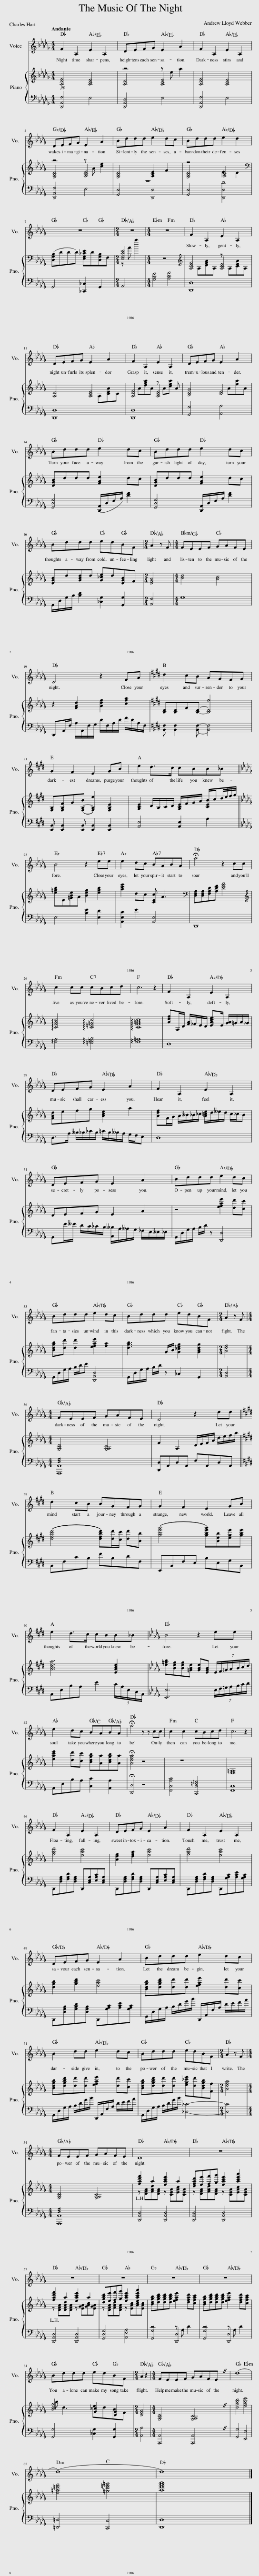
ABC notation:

X:1
%%score 1 { ( 2 4 5 ) | ( 3 6 ) }
L:1/8
Q:1/4=92
M:4/4
I:linebreak $
K:Db
V:1 treble
V:2 treble
V:4 treble
V:5 treble
V:3 bass
V:6 bass
V:1
 F2 A,2 E2 A,2 | DEFG E2 A2 | F2 A,2 E2 A,2 |$ DEFG E2 A2 | Bddd e2 dc | %5
 Bddd e2 d2 |$ z8 |[M:2/4] z4 |[M:4/4] z8 | F2 A,2 E2 A,2 |$ %10
 DEFG E2 A2 | F2 A,2 E2 A,2 | DEFG E2 A2 |$ Bddd e2 dc | Bddd e2 dc |$ %15
 Bddd edBF |[M:2/4] A2 z F |[M:4/4] FEEF GAFE |$ D4 z2 FA |[K:E] d2 cB AGFG |$ %20
 G2 F2 E2 GB | e2 d>c cBB_B ||$[K:Db] B4 z2 ee | e2 dc BABA | !fermata!a4 z2 cc |$ %25
 c2 cc cBcd | c6 z2 | F2 A,2 E2 A,2 |$ DEFG E2 A2 | F2 A,2 E2 A,2 |$ %30
 DEFG E2 A2 | Bddd e2 dc |$ Bddd e2 dc | Bddd edBF |[M:2/4] A2 z F |$ %35
[M:4/4] FEEF GAFE | D4 z2 dd ||$[K:E] d2 cB BGFG | G2 F2 E2 GB |$ e2 d>c cBB_B | %40
[K:Db] B4 z2 ee |$ e2 dc BABA | !fermata!a4 z z cc | c2 c2 cBcd | c6 z2 |$ %45
 F2 A,2 E2 A,2 | DEFG E2 A2 | F2 A,2 E2 A,2 |$ DEFG E2 A2 | Bddd e2 dc |$ %50
 B2 dd e2 dc | Bddd edBF |[M:2/4] A2 z F |$[M:4/4] FEEF GAFE | D8 | %55
 z8 |$ z8 | z8 | z8 | z8 |$ %60
 Bddd edBF |[M:2/4] A2 z2 |[M:4/4] FEEF GAFE | (d8 |$ (d8) | %65
 d8) |] %66
V:2
 [A,DF]4 [A,CE]4 | [A,D]4 [A,CE]4 | [A,DF]4 [A,CE]4 |$ [G,B,D]4 [A,CE]4 | [G,B,D]4 [A,CE]2 F2 | %5
 [G,B,D]4 [A,C]4 |$[K:bass] ([D,G,B,]D)DD [E,G,_CE]D[D,G,B,]F, |[M:2/4] [E,G,CE]4 |[M:4/4] z8 |[K:treble] [A,DF]4 [A,CE]4 |$ %10
 [A,D]4 [A,CE]4 | [A,DF]4 [A,CE]4 | [B,DG]4 [CE]4 |$ [DGB]ddd [FAe]2 dc | [DGB]ddd [FAe]2 dc |$ %15
 [DGB]d[GBd]d [G_ce]d[DGB]F |[M:2/4] [DFA]4 |[M:4/4] [Bd]4 [Ac]4 |$ z2 [FAd]2 [Adf]2 [cfa]2 |[K:E] [B,D][B,D]F([B,-D] [B,Df]4) |$ %20
 [G,B,][G,B,F]G((([G,B,B] [G,B,e]2))) [G,B,E]2 | [A,CE]2 D/B,/C/D/ [A,CE]/F/G/A/ [CEB]/c/d/4e/4f/4g/4 ||$[K:Db] [e=gb]E[=GBe]A [Beg]2 [egb]2 | [ac'e']2 dc [CEc] A3 |[K:bass] [D,F,A,][D,F,A,][F,A,D][A,DF] [DFA]4 |$ %25
[K:treble] !arpeggio![CFAc]4 !arpeggio![C=E=Gc]4 | !arpeggio![CF=Ac]8 | [Adf]A,/D/ [FA]/_F/E/D/ [EAce]>E [GA]/=G/A/_G/ |$ [FAd]efg [Ace]2 a2 | [Adf]F/G/ A/__B/_B/_c/ [A=ce]/d/__e/d/ c/_c/B |$ %30
 DEFG E2 A2 | z4 [efae']2 [dd'][cc'] |$ [Bdgb][dd'] [dd']2 [efae']2 [fa]2 | [dgb]3 G/B/ [G_ceg]2 [GBdg]2 |[M:2/4] [Adf]4 |$ %35
[M:4/4] [G,B,D]4 [G,A,C]4 | F2 A,2 D/E/F/A/ d/e/f/a/ ||$[K:E] ((([dfbd']4 [dfbd'])))[dd']/[cc']/ [dd'][Bb] | (([gbe'g']4 [gbe'g']))[Beb][ege'][gbe'] |$ [Acea]6 [EAce]2 | %40
[K:Db] [e=gb][Beg][Beg][=GBe] [GBe][EGB] (7:4:7E/F/=G/A/B/c/d/ |$ [eac'e']2 [dd'][cc'] [Bdgb][Aa][Bdgb][Aa] | !fermata![Adfa]4 z4 | z8 | [F,=A,]8 |$ %45
 [fad']4 [eac']4 | [Adf]2 [dfa]2 [eac']4 | [fad']4 [eac']4 |$ [dgb]2 [gbd']2 [eac']4 | [Bdgb][dgbd'][dd'][dd'] [efae']2 [dd'][cc'] |$ %50
 [Bdgb][dgbd'][dd'][dd'] [efae']2 [dd'][cc'] | [Bdgb][dgbd'][dd'][dd'] [eg_c'e'][dd'][Bdgb][Ff] |[M:2/4] [Adfa]4 |$[M:4/4] [G,B,D]4 [G,A,C]4 | [fad'f']2 a2 [eac'e']2 a2 | %55
 [dfad'][ee'][ff'][gg'] [eac'e']2 [ac'e'a']2 |$ [fad'f']2 a2 [eac'e']2 a2 | [dgbd'][ee'][ff'][gg'] [eac'e']2 [ac'e'a']2 | [Bdgb][dgbd'][dgbd'][dgbd'] [efae']2 [dfad'][cfac'] | [Bdgb][dgbd'][dgbd'][dgbd'] [efae']2 [dfad'][cfac'] |$ %60
 [Bdg]4 [G_c]2 [DG]2 |[M:2/4] [DFA]4 |[M:4/4] [G,B,D]4 [G,A,C]4 | [dgbd']4 [egbe']4 |$ [f=a=d'f']4 [=gc'=e'=g']4 | %65
 [ad'f'a']8 |] %66
V:3
 [D,,A,,F,]4 E,4 | [D,,A,,D,]4 E,4 | [D,,A,,F,]4 E,4 |$ [D,,A,,F,]4 E,4 | [G,,D,]4 [D,,D,]4 | %5
 [G,,D,]4 [D,,D,D]4 |$ G,,4 [_C,,_C,]2 G,,2 |[M:2/4] A,,4 |[M:4/4] [G,B,E]4 [A,CF]4 | [D,,D,]8 |$ %10
 [D,,D,]8 | [D,,D,]8 | [G,,G,]4 [A,,A,]4 |$ [G,,D,G,]4 ([D,,A,,]/D,/)F,/A,/ [DF]2 | [G,,D,G,]4 [D,,A,,]/D,/F,/A,/ [DF]2 |$ %15
 G,,/D,/G,/B,/ [B,D]2 [_C,G,]2 [G,,G,]2 |[M:2/4] [A,,F,]4 |[M:4/4] G,8 |$ D,,A,,/F,/ A,/A,,/F,/G,/ D/F,/A,/D/ F/D/A,/F,/ |[K:E] [B,,F,] [B,,F,]2 ([B,,F,-] [B,,F,]4) |$ %20
 [E,,B,,] [E,,B,,]2 [E,,B,,] [E,,B,,]2 [E,,B,,]2 | [A,,E,]4 [A,,E,]2 A,2 ||$[K:Db] E,4 [B,E]2 [E,D]2 | [A,,E,C]2 E2 [A,,E,]4 | D,,8 |$ %25
 !arpeggio![F,A,]4 !arpeggio![=E,=G,B,]4 | !arpeggio![F,=A,]8 | D,8 |$ D,>A, __B,/_B,/_C/B,/ =C/B,/__B,/A,/ G,/F,/E, | D,8 |$ %30
 G,,E/__E/ D/C/_C/B,/ [A,,__B,]/A,/__A,/G,/ _F,/E,/__E,/_E,/ | G,,/D,/G,/A,/ B,/D/ z [D,,D,]4 |$ G,,/D,/G,/A,/ B,/D/E [D,,A,,D,]4 | G,,/D,/G,/A,/ B,/D/ z _C,2 G,,2 |[M:2/4] [A,,D,]4 |$ %35
[M:4/4] !///![A,,,A,,]8 | [D,,D,]A,,D,A,, F,A,,D,A,, ||$[K:E] B,,F,CB, FB,DF, | E,,B,,F,E, B,E,G,B,, |$ A,,E,B,A, E2 (5:4:5C/A,/E,/C,/A,,/ | %40
[K:Db] [E,,E,]6 (7:4:7E,/F,/=G,/A,/B,/C/D/ |$ A,,E,B,A, [C,C]2 [A,,A,]2 | !fermata![D,,D,]4 z4 | [F,,C,A,C]4 [C,,C,=E,=G,]4 | [F,,C,]8 |$ %45
 D,,[D,F,A,][F,A,D][D,F,A,] D,,[C,E,A,][E,A,C][C,E,A,] | D,,[D,F,A,][F,A,D][D,F,A,] D,,[C,E,A,][E,A,C][C,E,A,] | D,,[D,F,A,][F,A,D][D,F,A,] D,,[G,A,C][A,CE][G,A,C] |$ D,,[D,G,B,][G,B,D][D,G,B,] D,,[G,A,C][A,CE][G,A,C] | G,,/D,/G,/A,/ B,/D/G/B/ D,,/A,,/F,/A,/ D/E/F/A/ |$ %50
 G,,/D,/G,/A,/ B,/D/G/B/ D,,/A,,/F,/A,/ D/E/F/A/ | G,,/D,/G,/A,/ B,/D/G/B/ [_C,_C]4- |[M:2/4] [C,C]4 |$[M:4/4] !///![A,,,A,,]8 | [D,,A,,D,]4 [D,,A,,D,]4 | %55
 [D,,A,,D,]4 [D,,A,,D,]4 |$ [D,,A,,D,]4 [D,,A,,D,]4 | [G,,D,G,]4 [A,,E,A,]4 | [G,,G,]4 [D,,D,]4 | [G,,G,]4 [D,,D,]4 |$ %60
 [G,,G,]4 [_C,G,]2 [G,,G,]2 |[M:2/4] [A,,A,]4 |[M:4/4] [A,,,A,,]4 [A,,,A,,]4 | [G,,G,]4 [E,,E,]4 |$ [=D,,=D,]4 [C,,C,]4 | %65
 [D,,D,]8 |] %66
V:4
 x8 | z4 z e a2 | x8 |$ z4 z A [ce]2 | z8 | %5
 z4 E2 D2 |$[K:bass] x8 |[M:2/4] z A a2 |[M:4/4] x8 |[K:treble] x A,[DFA]A, z A,[CEA]A, |$ %10
 x5 A,[CEA]C | x A[dfa]A z A[cea] x | x5 A[ea]A |$ x8 | x8 |$ %15
 x8 |[M:2/4] x4 |[M:4/4] x8 |$ x8 |[K:E] x8 |$ %20
 x8 | x8 ||$[K:Db] x8 | x8 |[K:bass] x8 |$ %25
[K:treble] x8 | x8 | x8 |$ x8 | x8 |$ %30
 x8 | x8 |$ x8 | x8 |[M:2/4] x4 |$ %35
[M:4/4] x8 | x8 ||$[K:E] x8 | x8 |$ x8 | %40
[K:Db] x321/40 |$ x8 | x8 | x8 | x8 |$ %45
 x8 | x8 | x8 |$ x8 | x8 |$ %50
 x8 | x8 |[M:2/4] x4 |$[M:4/4] x8 | z [DFA][FAd][DFA] z [CEA][EAc][CEA] | %55
 z [DFA][FAd][DFA] z [CEA][EAc][CEA] |$ z [DFA][DFAd][DFA] z [EGA][GAc][EGA] | z [DFA][FAd][DFA] z [EAc][Ace][EAc] | x8 | x8 |$ %60
 b d3 edBF |[M:2/4] x4 |[M:4/4] x8 | x8 |$ x8 | %65
 x8 |] %66
V:5
 x8 | x8 | x8 |$ x8 | x8 | %5
 x8 |$[K:bass] x8 |[M:2/4] x4 |[M:4/4] x8 |[K:treble] x8 |$ %10
 x8 | x7 A | x8 |$ x8 | x8 |$ %15
 x8 |[M:2/4] x4 |[M:4/4] x8 |$ x8 |[K:E] x8 |$ %20
 x8 | x8 ||$[K:Db] x8 | x8 |[K:bass] x8 |$ %25
[K:treble] x8 | x8 | x8 |$ x8 | x8 |$ %30
 x8 | x8 |$ x8 | x8 |[M:2/4] x4 |$ %35
[M:4/4] x8 | x8 ||$[K:E] x8 | x8 |$ x8 | %40
[K:Db] x321/40 |$ x8 | x8 | x8 | x8 |$ %45
 x8 | x8 | x8 |$ x8 | x8 |$ %50
 x8 | x8 |[M:2/4] x4 |$[M:4/4] x8 | x8 | %55
 x8 |$ x8 | x8 | x8 | x8 |$ %60
 x8 |[M:2/4] x4 |[M:4/4] x8 | x8 |$ x8 | %65
 x8 |] %66
V:6
 x8 | x8 | x8 |$ x8 | x8 | %5
 x8 |$ x8 |[M:2/4] x4 |[M:4/4] x8 | x8 |$ %10
 x8 | x8 | x8 |$ x8 | x8 |$ %15
 x8 |[M:2/4] x4 |[M:4/4] x8 |$ x8 |[K:E] x8 |$ %20
 x8 | x8 ||$[K:Db] x8 | x8 | x8 |$ %25
 x8 | x8 | x8 |$ x8 | x8 |$ %30
 x8 | x8 |$ x8 | x8 |[M:2/4] x4 |$ %35
[M:4/4] x8 | x8 ||$[K:E] x8 | x8 |$ x8 | %40
[K:Db] x321/40 |$ x8 | x8 | x8 | x8 |$ %45
 x8 | x8 | x8 |$ x8 | x8 |$ %50
 x8 | x8 |[M:2/4] x4 |$[M:4/4] x8 | x8 | %55
 x8 |$ x8 | x8 | z4 z A, D2 | z4 z A, D2 |$ %60
 x8 |[M:2/4] x4 |[M:4/4] x8 | x8 |$ x8 | %65
 x8 |] %66
